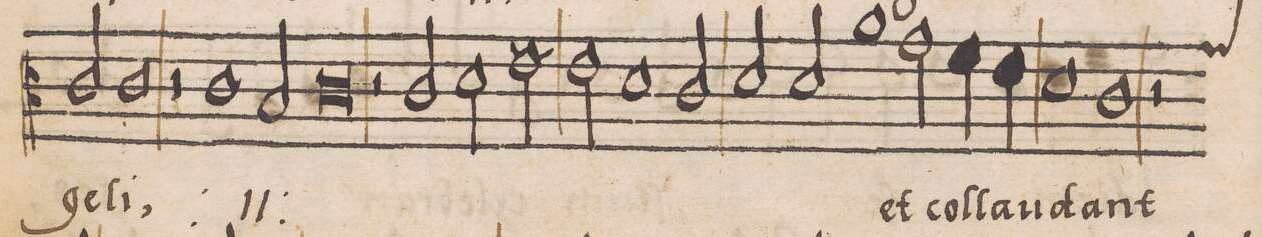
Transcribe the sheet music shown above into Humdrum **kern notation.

**kern	**text	**text
*I"CANTVS	*	*
*clefC3	*	*
*k[]	*	*
*met(C|)	*	*
*M2/1	*	*
2c/	-ge-	.
1c	-li,	.
=42-	=42-	=42-
*	*ij	*
2r	.	.
1c	an-	.
2Bny/	-ge-	.
=43-	=43-	=43-
0c	-li	.
*	*Xij	*
=44-	=44-	=44-
2r	.	.
2c/	.	.
2d\	.	.
2f\	.	.
=45-	=45-	=45-
2e\	.	.
1d	.	.
2c/	.	.
=46-	=46-	=46-
2d/	.	.
2d/	.	.
1a	et	.
=47-	=47-	=47-
2g\	col-	.
4f\	-lau-	.
4e\	.	.
1d	.	.
=48-	=48-	=48-
1c	-dant	.
*	*ij	*
*custos:g	*	*
2r	.	.
*-	*-	*-
